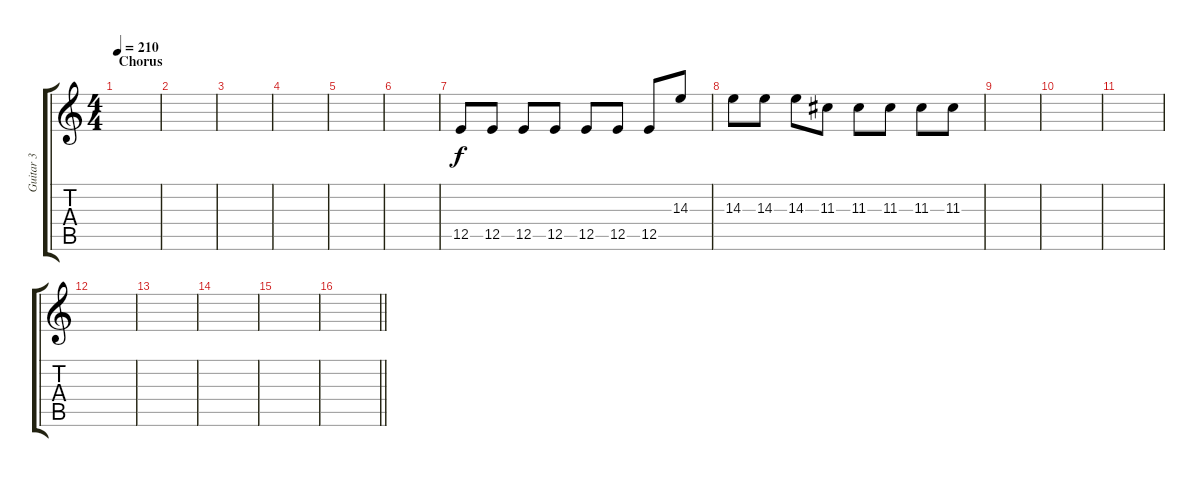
\track ("Guitar 3" "Guitar 3") {instrument distortionguitar}
\staff {score tabs}
\tuning (B3 Gb3 D3 A2 E2 B1) {hide}
\ts (4 4)
\section ("" "Chorus")
\tempo 210
\clef g2
\ks c
|
|
|
|
|
|
12.5.8{volume 11 balance 0} 12.5.8 12.5.8 12.5.8 12.5.8 12.5.8 12.5.8 14.3.8 |
14.3.8 14.3.8 14.3.8 11.3.8 11.3.8 11.3.8 11.3.8 11.3.8 |
|
|
|
|
|
|
|
\barLineRight lightlight
